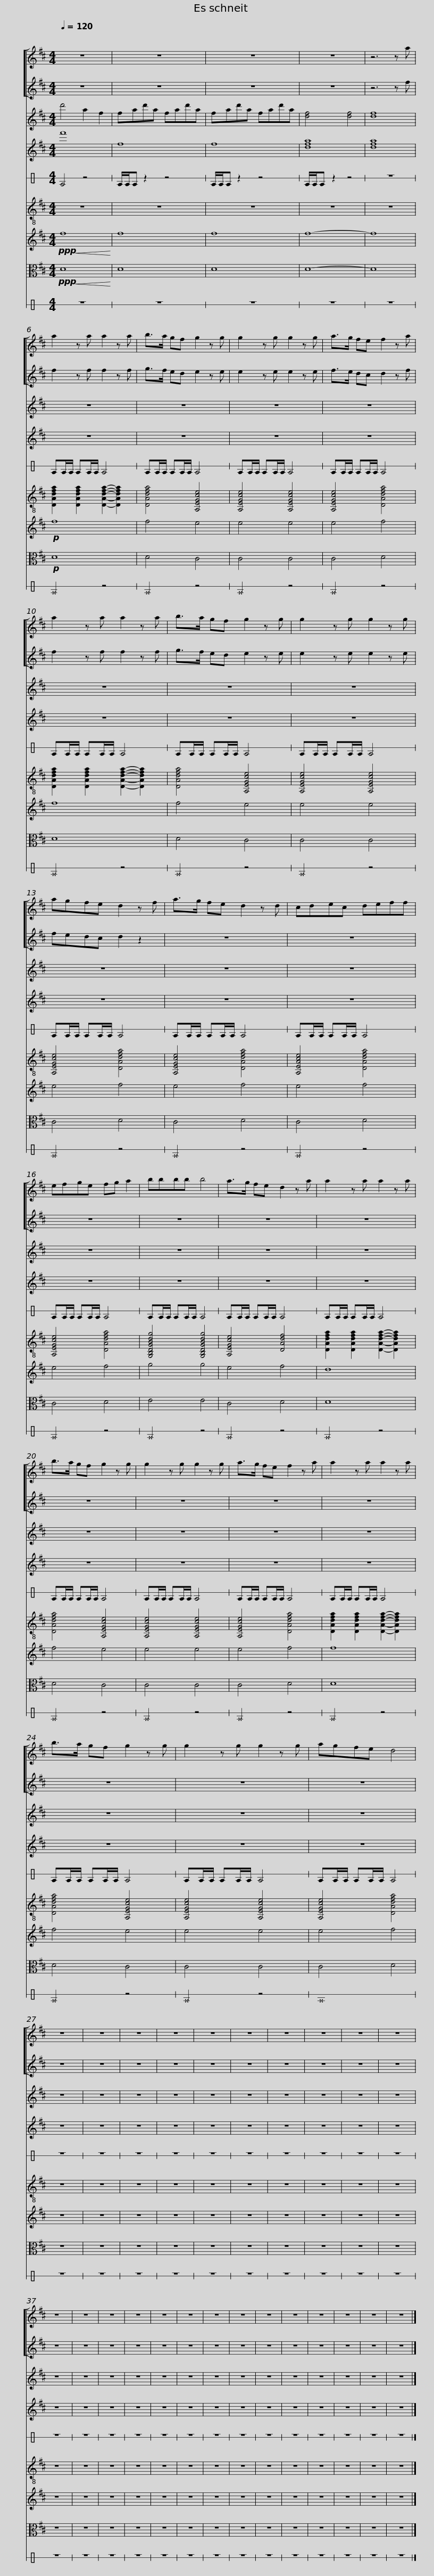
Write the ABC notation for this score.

X:1
%%score [ 1 2 ] 3 4 5 6 7 8 9
L:1/8
Q:1/4=120
M:4/4
I:linebreak $
K:D
V:1 treble
V:2 treble
V:3 treble
V:4 treble
V:5 perc stafflines=1
K:none
V:6 treble-8
V:7 treble
V:8 alto
V:9 perc stafflines=1
K:none
V:1
 z8 | z8 | z8 | z8 | z6 z a |$ %5
 a2 z a a2 z a | b>a gf g2 z g | g2 z g g2 z g | a>g fe f2 z a |$ a2 z a a2 z a | %10
 b>a gf g2 z g | g2 z g g2 z g | agfe d2 z f |$ a>g fe d2 z d | cdec deff | %15
 efge fg a2 | bbbb b4 |$ a>g fe d2 z a | a2 z a a2 z a | b>a gf g2 z g | %20
 g2 z g g2 z g |$ a>g fe f2 z a | a2 z a a2 z a | b>a gf g2 z g | g2 z g g2 z g |$ %25
 agfe d4 | z8 | z8 | z8 | z8 | %30
 z8 | z8 | z8 | z8 | z8 | %35
 z8 | z8 | z8 | z8 |$ z8 | %40
 z8 | z8 | z8 | z8 | z8 | %45
 z8 | z8 | z8 | z8 | z8 |] %50
V:2
 z8 | z8 | z8 | z8 | z6 z f |$ %5
 f2 z f f2 z f | g>f ed e2 z e | e2 z e e2 z e | f>e dc d2 z f |$ f2 z f f2 z f | %10
 g>f ed e2 z e | e2 z e e2 z e | fedc d2 z2 |$ z8 | z8 | %15
 z8 | z8 |$ z8 | z8 | z8 | %20
 z8 |$ z8 | z8 | z8 | z8 |$ %25
 z8 | z8 | z8 | z8 | z8 | %30
 z8 | z8 | z8 | z8 | z8 | %35
 z8 | z8 | z8 | z8 |$ z8 | %40
 z8 | z8 | z8 | z8 | z8 | %45
 z8 | z8 | z8 | z8 | z8 |] %50
V:3
 d'4 a2 f2 | fad'a fad'a | fad'a fad'a | [df]4 [df]4 | [df]8 |$ %5
 z8 | z8 | z8 | z8 |$ z8 | %10
 z8 | z8 | z8 |$ z8 | z8 | %15
 z8 | z8 |$ z8 | z8 | z8 | %20
 z8 |$ z8 | z8 | z8 | z8 |$ %25
 z8 | z8 | z8 | z8 | z8 | %30
 z8 | z8 | z8 | z8 | z8 | %35
 z8 | z8 | z8 | z8 |$ z8 | %40
 z8 | z8 | z8 | z8 | z8 | %45
 z8 | z8 | z8 | z8 | z8 |] %50
V:4
 f'8 | f8 | f8 | [dfa]8 | [dfa]8 |$ %5
 z8 | z8 | z8 | z8 |$ z8 | %10
 z8 | z8 | z8 |$ z8 | z8 | %15
 z8 | z8 |$ z8 | z8 | z8 | %20
 z8 |$ z8 | z8 | z8 | z8 |$ %25
 z8 | z8 | z8 | z8 | z8 | %30
 z8 | z8 | z8 | z8 | z8 | %35
 z8 | z8 | z8 | z8 |$ z8 | %40
 z8 | z8 | z8 | z8 | z8 | %45
 z8 | z8 | z8 | z8 | z8 |] %50
V:5
[K:C] E4 z4 | E/E/E z2 z4 | E/E/E z2 z4 | E/E/E z2 z4 | z8 |$ %5
 EE/E/ EE/E/ E4 | EE/E/ EE/E/ E4 | EE/E/ EE/E/ E4 | EE/E/ EE/E/ E4 |$ EE/E/ EE/E/ E4 | %10
 EE/E/ EE/E/ E4 | EE/E/ EE/E/ E4 | EE/E/ EE/E/ E4 |$ EE/E/ EE/E/ E4 | EE/E/ EE/E/ E4 | %15
 EE/E/ EE/E/ E4 | EE/E/ EE/E/ E4 |$ EE/E/ EE/E/ E4 | EE/E/ EE/E/ E4 | EE/E/ EE/E/ E4 | %20
 EE/E/ EE/E/ E4 |$ EE/E/ EE/E/ E4 | EE/E/ EE/E/ E4 | EE/E/ EE/E/ E4 | EE/E/ EE/E/ E4 |$ %25
 EE/E/ EE/E/ E4 | z8 | z8 | z8 | z8 | %30
 z8 | z8 | z8 | z8 | z8 | %35
 z8 | z8 | z8 | z8 |$ z8 | %40
 z8 | z8 | z8 | z8 | z8 | %45
 z8 | z8 | z8 | z8 | z8 |] %50
V:6
 z8 | z8 | z8 | z8 | z8 |$ %5
 [DAdfa]2 [DAdfa]2 [DAdfa]2- [DAdfa]2 | [DAdfa]4 [A,EGce]4 | [A,EGce]4 [A,EGce]4 | [A,EGce]4 [DAdfa]4 |$ [DAdfa]2 [DAdfa]2 [DAdfa]2- [DAdfa]2 | %10
 [DAdfa]4 [A,EGce]4 | [A,EGce]4 [A,EGce]4 | [A,EGce]4 [DAdfa]4 |$ [A,EGce]4 [DAdfa]4 | [A,EAce]4 [DAdfa]4 | %15
 [A,EGce]4 [DAdfa]4 | [G,B,DGBdg]4 [G,B,DGBdg]4 |$ [A,EGce]4 [DAdf]4 | [DAdfa]2 [DAdfa]2 [DAdfa]2- [DAdfa]2 | [DAdfa]4 [A,EGce]4 | %20
 [A,EGce]4 [A,EGce]4 |$ [A,EGce]4 [DAdfa]4 | [DAdfa]2 [DAdfa]2 [DAdfa]2- [DAdfa]2 | [DAdfa]4 [A,EGce]4 | [A,EGce]4 [A,EGce]4 |$ %25
 [A,EGce]4 [DAdfa]4 | z8 | z8 | z8 | z8 | %30
 z8 | z8 | z8 | z8 | z8 | %35
 z8 | z8 | z8 | z8 |$ z8 | %40
 z8 | z8 | z8 | z8 | z8 | %45
 z8 | z8 | z8 | z8 | z8 |] %50
V:7
!ppp!!<(! f8!<)! | f8 | f8 | f8- | f8 |$ %5
!p! f8 | f4 e4 | e4 e4 | e4 f4 |$ f8 | %10
 f4 e4 | e4 e4 | e4 f4 |$ e4 f4 | e4 f4 | %15
 e4 f4 | g4 g4 |$ e4 f4 | d8 | f4 e4 | %20
 e4 e4 |$ e4 f4 | f8 | f4 e4 | e4 e4 |$ %25
 e4 f4 | z8 | z8 | z8 | z8 | %30
 z8 | z8 | z8 | z8 | z8 | %35
 z8 | z8 | z8 | z8 |$ z8 | %40
 z8 | z8 | z8 | z8 | z8 | %45
 z8 | z8 | z8 | z8 | z8 |] %50
V:8
!ppp!!<(! D8!<)! | D8 | D8 | D8- | D8 |$ %5
!p! D8 | D4 C4 | C4 C4 | C4 D4 |$ D8 | %10
 D4 C4 | C4 C4 | C4 D4 |$ C4 D4 | C4 D4 | %15
 C4 D4 | E4 E4 |$ C4 D4 | D8 | D4 C4 | %20
 C4 C4 |$ C4 D4 | D8 | D4 C4 | C4 C4 |$ %25
 C4 D4 | z8 | z8 | z8 | z8 | %30
 z8 | z8 | z8 | z8 | z8 | %35
 z8 | z8 | z8 | z8 |$ z8 | %40
 z8 | z8 | z8 | z8 | z8 | %45
 z8 | z8 | z8 | z8 | z8 |] %50
V:9
[K:C] z8 | z8 | z8 | z8 | z8 |$ %5
 ^E4 z4 | ^E4 z4 | ^E4 z4 | ^E4 z4 |$ ^E4 z4 | %10
 ^E4 z4 | ^E4 z4 | ^E4 z4 |$ ^E4 z4 | ^E4 z4 | %15
 ^E4 z4 | ^E4 z4 |$ ^E4 z4 | ^E4 z4 | ^E4 z4 | %20
 ^E4 z4 |$ ^E4 z4 | ^E4 z4 | ^E4 z4 | ^E4 z4 |$ %25
 ^E8 | z8 | z8 | z8 | z8 | %30
 z8 | z8 | z8 | z8 | z8 | %35
 z8 | z8 | z8 | z8 |$ z8 | %40
 z8 | z8 | z8 | z8 | z8 | %45
 z8 | z8 | z8 | z8 | z8 |] %50
